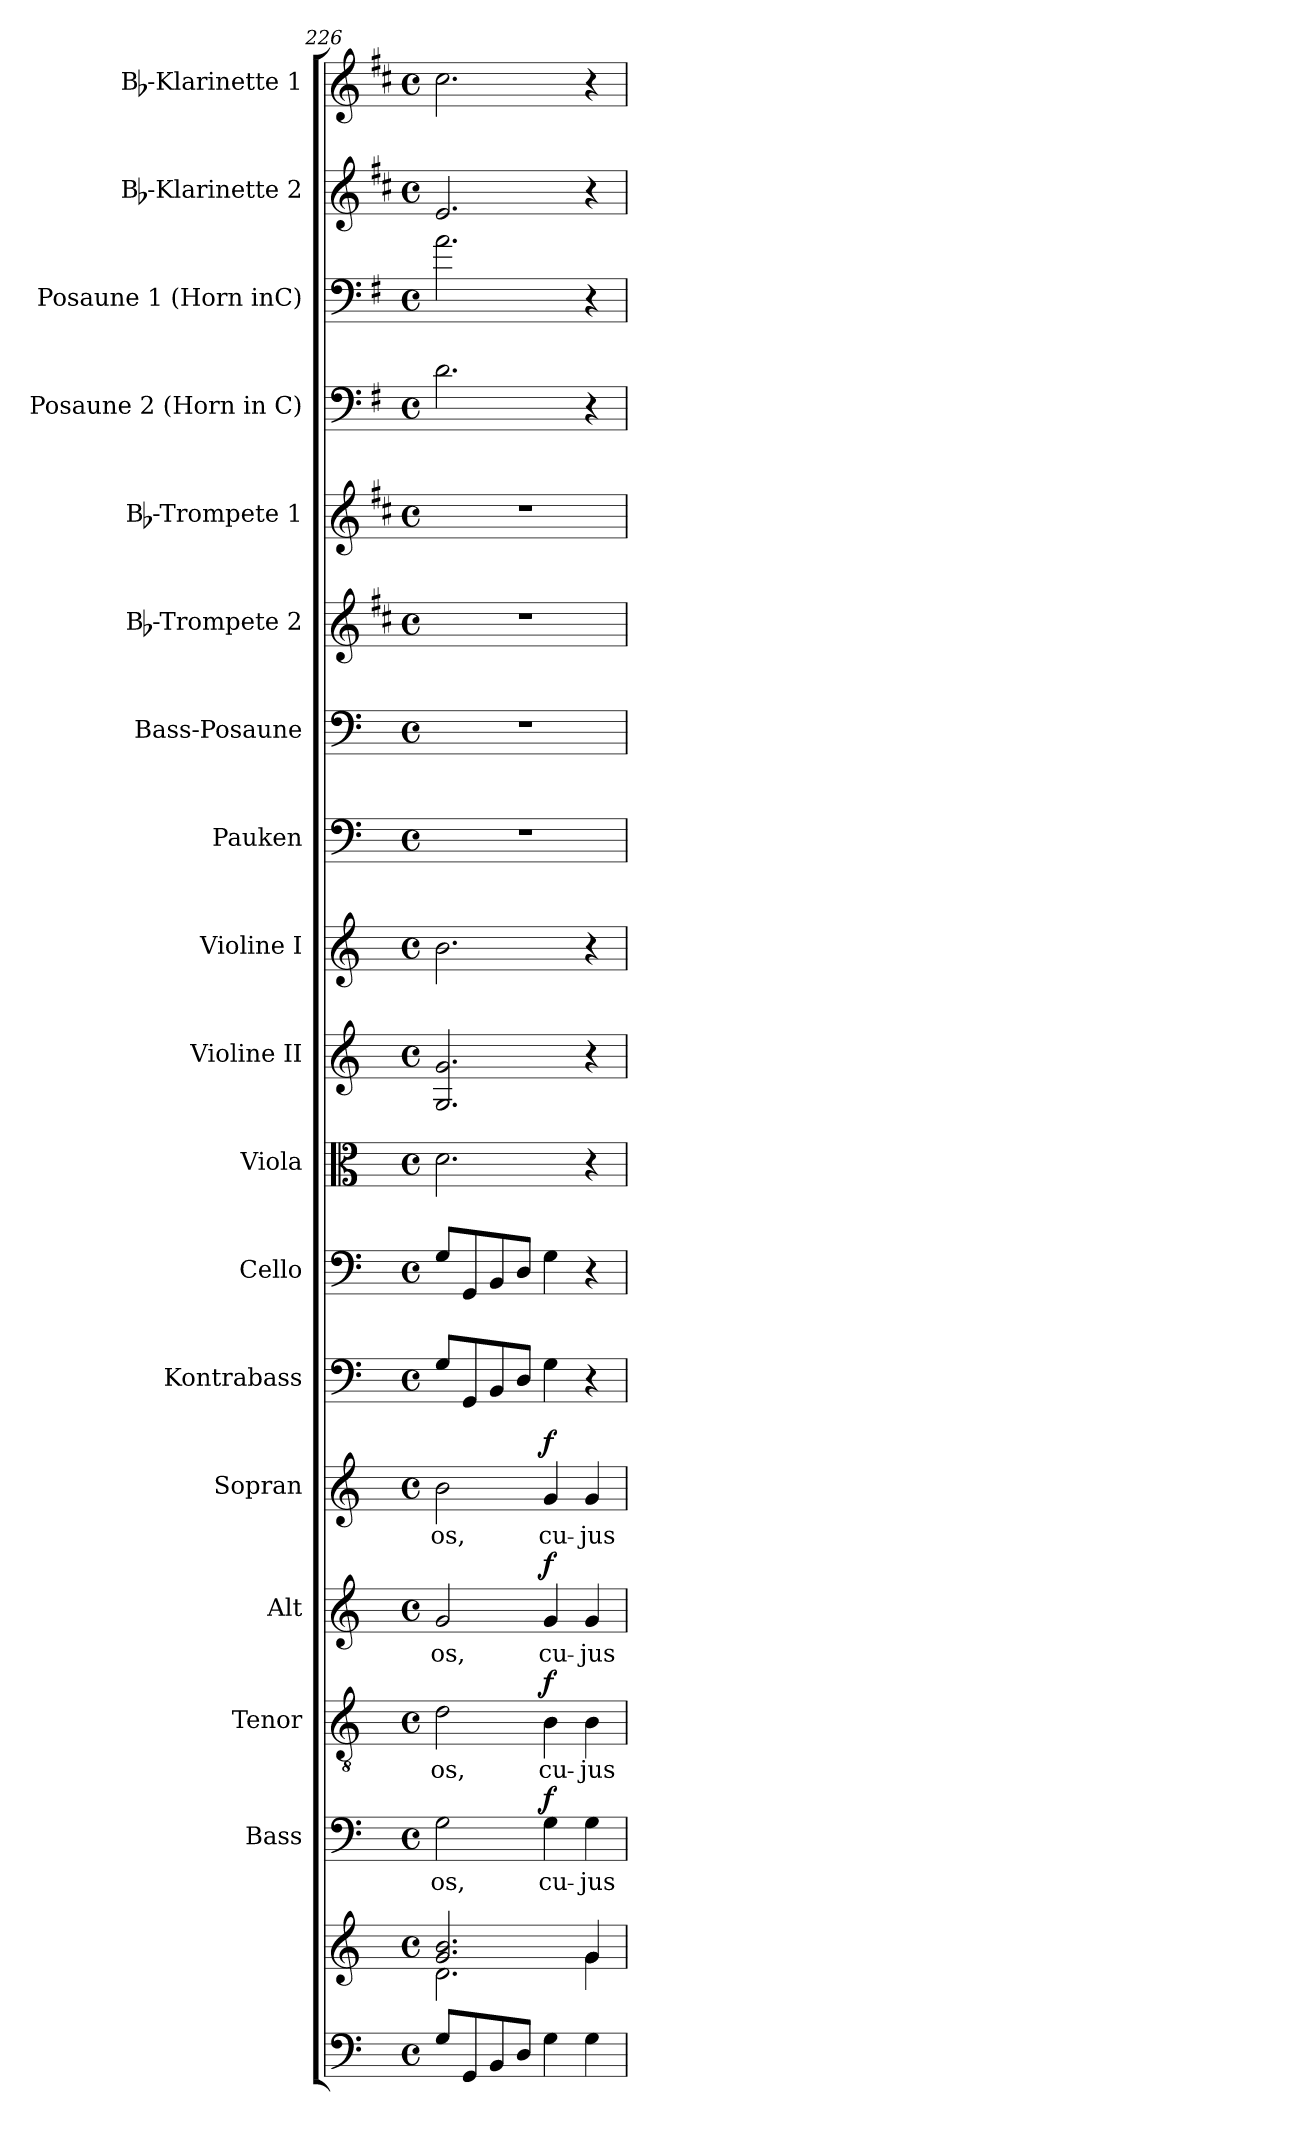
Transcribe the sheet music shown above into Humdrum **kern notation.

**kern	**kern	**kern	**text	**dynam	**kern	**text	**dynam	**kern	**text	**dynam	**kern	**text	**dynam	**kern	**kern	**kern	**kern	**kern	**kern	**kern	**kern	**kern	**kern	**kern	**kern	**kern
*part18	*part18	*part17	*part17	*part17	*part16	*part16	*part16	*part15	*part15	*part15	*part14	*part14	*part14	*part13	*part12	*part11	*part10	*part9	*part8	*part7	*part6	*part5	*part4	*part3	*part2	*part1
*staff19	*staff18	*staff17	*staff17	*staff17	*staff16	*staff16	*staff16	*staff15	*staff15	*staff15	*staff14	*staff14	*staff14	*staff13	*staff12	*staff11	*staff10	*staff9	*staff8	*staff7	*staff6	*staff5	*staff4	*staff3	*staff2	*staff1
*	*	*I"Bass	*	*	*I"Tenor	*	*	*I"Alt	*	*	*I"Sopran	*	*	*I"Kontrabass	*I"Cello	*I"Viola	*I"Violine II	*I"Violine I	*I"Pauken	*I"Bass-Posaune	*I"Bb-Trompete 2	*I"Bb-Trompete 1	*I"Posaune 2 (Horn in C)	*I"Posaune 1 (Horn inC)	*I"Bb-Klarinette 2	*I"Bb-Klarinette 1
*	*	*I'B.	*	*	*I'T.	*	*	*I'A.	*	*	*I'S.	*	*	*I'Kb.	*	*I'Vla.	*I'Vl. II	*I'Vl. I	*I'Pk.	*I'B-Pos.	*I'Bb Trp. 2	*I'Bb Trp. 1	*I'Pos. 2	*I'Pos. 1	*I'Bb Kl. 2	*I'Bb Kl. 1
*clefF4	*clefG2	*clefF4	*	*	*clefGv2	*	*	*clefG2	*	*	*clefG2	*	*	*clefF4	*clefF4	*clefC3	*clefG2	*clefG2	*clefF4	*clefF4	*clefG2	*clefG2	*clefF4	*clefF4	*clefG2	*clefG2
*	*	*	*	*	*	*	*	*	*	*	*	*	*	*ITrd7c12	*	*	*	*	*	*	*ITrd1c2	*ITrd1c2	*ITrd4c7	*ITrd4c7	*ITrd1c2	*ITrd1c2
*k[]	*k[]	*k[]	*	*	*k[]	*	*	*k[]	*	*	*k[]	*	*	*k[]	*k[]	*k[]	*k[]	*k[]	*k[]	*k[]	*k[]	*k[]	*k[]	*k[]	*k[]	*k[]
*C:	*C:	*C:	*	*	*C:	*	*	*C:	*	*	*C:	*	*	*C:	*C:	*C:	*C:	*C:	*C:	*C:	*C:	*C:	*C:	*C:	*C:	*C:
*M4/4	*M4/4	*M4/4	*	*	*M4/4	*	*	*M4/4	*	*	*M4/4	*	*	*M4/4	*M4/4	*M4/4	*M4/4	*M4/4	*M4/4	*M4/4	*M4/4	*M4/4	*M4/4	*M4/4	*M4/4	*M4/4
*met(c)	*met(c)	*met(c)	*	*	*met(c)	*	*	*met(c)	*	*	*met(c)	*	*	*met(c)	*met(c)	*met(c)	*met(c)	*met(c)	*met(c)	*met(c)	*met(c)	*met(c)	*met(c)	*met(c)	*met(c)	*met(c)
=226	=226	=226	=226	=226	=226	=226	=226	=226	=226	=226	=226	=226	=226	=226	=226	=226	=226	=226	=226	=226	=226	=226	=226	=226	=226	=226
*	*^	*	*	*	*	*	*	*	*	*	*	*	*	*	*	*	*	*	*	*	*	*	*	*	*	*
!	!	!	!	!LO:LY:b	!	!	!LO:LY:b	!	!	!LO:LY:b	!	!	!LO:LY:b	!	!	!	!	!	!	!	!	!	!	!	!	!	!
8G/L	2.g/ 2.b/	2.d\	2G\	-os,	.	2d\	-os,	.	2g/	-os,	.	2b\	-os,	.	8GG/L	8G/L	2.d\	2.G/ 2.g/	2.b\	1r	1r	1r	1r	2.G\	2.d\	2.d/	2.b\
8GG/	.	.	.	.	.	.	.	.	.	.	.	.	.	.	8GGG/	8GG/	.	.	.	.	.	.	.	.	.	.	.
8BB/	.	.	.	.	.	.	.	.	.	.	.	.	.	.	8BBB/	8BB/	.	.	.	.	.	.	.	.	.	.	.
8D/J	.	.	.	.	.	.	.	.	.	.	.	.	.	.	8DD/J	8D/J	.	.	.	.	.	.	.	.	.	.	.
!	!	!	!	!LO:LY:b	!LO:DY:a	!	!LO:LY:b	!LO:DY:a	!	!LO:LY:b	!LO:DY:a	!	!LO:LY:b	!LO:DY:a	!	!	!	!	!	!	!	!	!	!	!	!	!
4G\	.	.	4G\	cu-	f	4B\	cu-	f	4g/	cu-	f	4g/	cu-	f	4GG\	4G\	.	.	.	.	.	.	.	.	.	.	.
!	!	!	!	!LO:LY:b	!	!	!LO:LY:b	!	!	!LO:LY:b	!	!	!LO:LY:b	!	!	!	!	!	!	!	!	!	!	!	!	!	!
4G\	4g/	4g\	4G\	-jus	.	4B\	-jus	.	4g/	-jus	.	4g/	-jus	.	4r	4r	4r	4r	4r	.	.	.	.	4r	4r	4r	4r
*	*v	*v	*	*	*	*	*	*	*	*	*	*	*	*	*	*	*	*	*	*	*	*	*	*	*	*	*
=	=	=	=	=	=	=	=	=	=	=	=	=	=	=	=	=	=	=	=	=	=	=	=	=	=	=
*-	*-	*-	*-	*-	*-	*-	*-	*-	*-	*-	*-	*-	*-	*-	*-	*-	*-	*-	*-	*-	*-	*-	*-	*-	*-	*-
